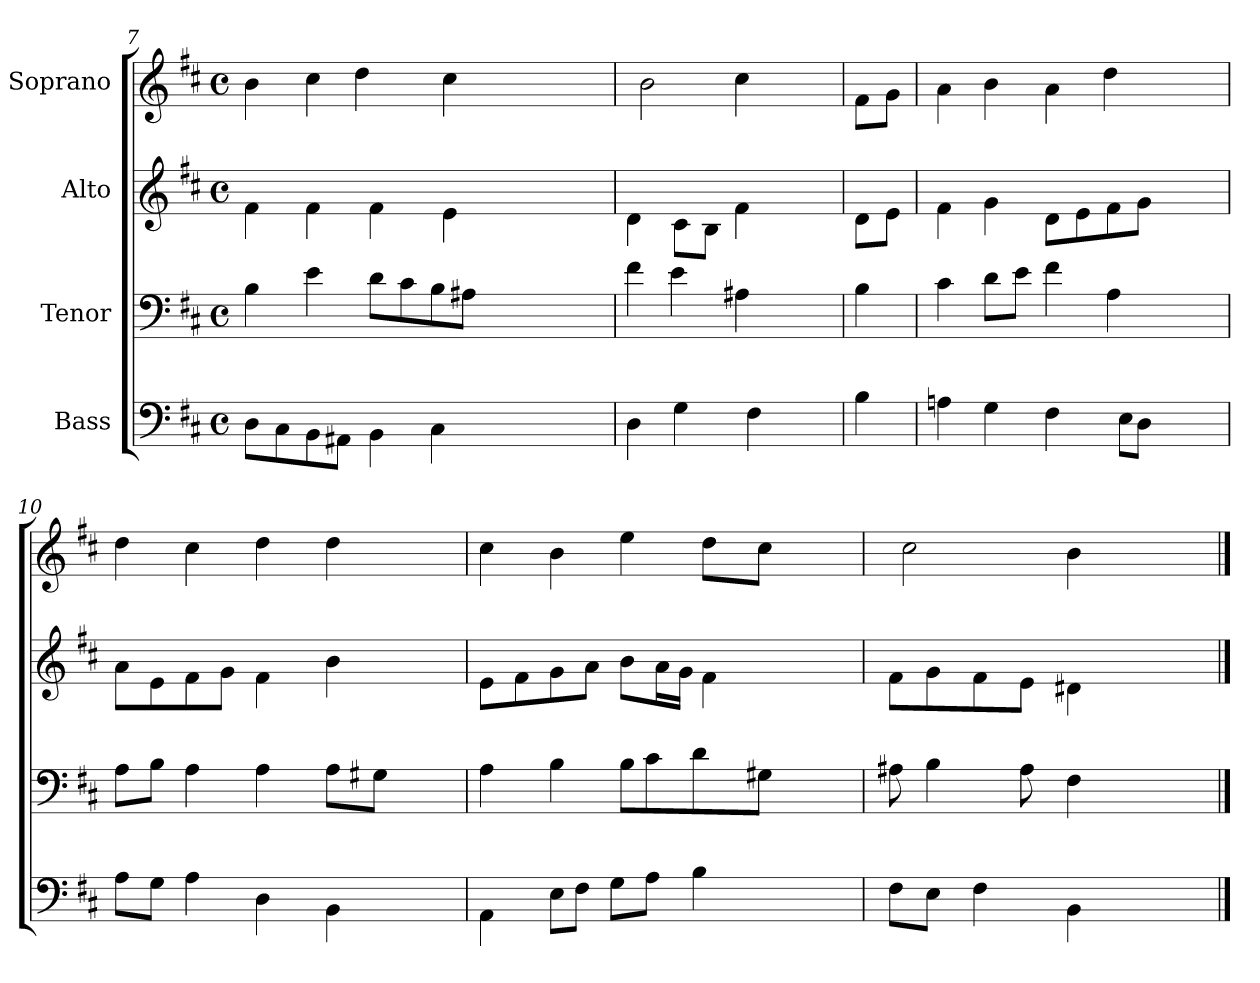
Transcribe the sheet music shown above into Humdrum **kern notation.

**kern	**text	**kern	**text	**kern	**text	**kern	**text
*part4	*part4	*part3	*part3	*part2	*part2	*part1	*part1
*staff4	*staff4	*staff3	*staff3	*staff2	*staff2	*staff1	*staff1
*I"Bass	*	*I"Tenor	*	*I"Alto	*	*I"Soprano	*
*clefF4	*	*clefF4	*	*clefG2	*	*clefG2	*
*k[f#c#]	*	*k[f#c#]	*	*k[f#c#]	*	*k[f#c#]	*
*D:	*	*D:	*	*D:	*	*b:	*
*M4/4	*	*M4/4	*	*M4/4	*	*M4/4	*
*met(c)	*	*met(c)	*	*met(c)	*	*met(c)	*
=7	=7	=7	=7	=7	=7	=7	=7
*^	*	*	*	*	*	*	*
*	*	*	*^	*	*	*	*	*
*	*	*	*	*	*	*^	*	*	*
*	*	*	*	*	*	*	*	*	*^	*
8DJyy	8D\L	.	8Byy	4B\	.	8f#yy	4f#\	.	8byy	4b\	.
8C#Jyy	8C#\	.	8Byy	.	7	8f#yy	.	.	8byy	.	.
8BBJyy	8BB\	.	8eyy	4e\	.	8ryy	4f#\	.	8ryy	4cc#\	.
8AA#Jyy	8AA#X\J	.	8eyy	.	5	8f#yy	.	2	8cc#yy	.	5
8BByy	4BB\	.	8dJyy	8d\L	.	8f#yy	4f#\	.	8cc#yy	4dd\	.
8BByy	.	.	8c#Jyy	8c#\	.	8ryy	.	.	8ryy	.	.
8ryy	4C#\	.	8BJyy	8B\	.	8f#yy	4e\	.	8ddyy	4cc#\	.
8C#yy	.	>8	8A#Jyy	8A#X\J	.	8f#yy	.	4	8ddyy	.	.
8C#yy	4ryy	.	2ryy	2ryy	.	8eyy	4ryy	=4	8ryy	2ryy	.
8ryy	.	.	.	.	.	8eyy	.	5	8cc#yy	.	=6
4ryy	4ryy	.	.	.	.	4ryy	4ryy	.	8cc#yy	.	.
.	.	.	.	.	.	.	.	.	8ryy	.	.
=8	=8	=8	=8	=8	=8	=8	=8	=8	=8	=8	=8
4Dyy	4D\	.	4f#yy	4f#\	.	4dyy	4d\	.	4byy	2b\	.
8Gyy	4G\	.	8Byy	4e\	.	8c#Jyy	8c#\L	.	8c#yy	.	7
8Byy	.	6	8eyy	.	>6	8BJyy	8B\J	.	8c#yy	.	8
8Gyy	4F#\	.	8eyy	4A#X\	.	4f#yy	4f#\	.	4cc#yy	4cc#\	.
8ryy	.	.	8ryy	.	.	.	.	.	.	.	.
4F#yy	4ryy	<5	4A#yy	4ryy	↘3	4ryy	4ryy	.	4ryy	4ryy	.
=8a	=8a	=8a	=8a	=8a	=8a	=8a	=8a	=8a	=8a	=8a	=8a
8Byy	4B\	.	8Byy	4B\	.	8dJyy	8d\L	.	8f#Jyy	8f#\L	.
8ryy	.	.	8ryy	.	.	8eJyy	8e\J	.	8gJyy	8g\J	.
=9	=9	=9	=9	=9	=9	=9	=9	=9	=9	=9	=9
4Ayy	4An\	.	4c#yy	4c#\	.	4f#yy	4f#\	.	4ayy	4a\	.
8Gyy	4G\	.	8dJyy	8d\L	.	8gyy	4g\	.	8byy	4b\	.
8Gyy	.	.	8eJyy	8e\J	.	8gyy	.	3	8byy	.	.
8ryy	4F#\	.	8f#yy	4f#\	.	8dJyy	8d\L	.	8ryy	4a\	.
8F#yy	.	=10	8f#yy	.	.	8eJyy	8e\	.	8ayy	.	↘5
8F#yy	8E\L	.	8ryy	4A\	.	8f#Jyy	8f#\	.	8ayy	4dd\	.
8ryy	8D\J	.	8Ayy	.	↘4	8gJyy	8g\J	.	8ddyy	.	↗6
8EJyy	4ryy	>7	8Ayy	8ryy	5	4ryy	4ryy	.	8ddyy	8ryy	5
8DJyy	.	8	8ryy	8ryy	.	.	.	.	8ryy	8ryy	.
=10	=10	=10	=10	=10	=10	=10	=10	=10	=10	=10	=10
8AJyy	8A\L	.	8AJyy	8A\L	.	8aJyy	8a\L	.	8ddyy	4dd\	.
8GJyy	8G\J	.	8BJyy	8B\J	.	8eJyy	8e\	.	8ddyy	.	7
8Ayy	4A\	.	8Ayy	4A\	.	8f#Jyy	8f#\	.	8cc#yy	4cc#\	.
8Ayy	.	.	8Ayy	.	.	8gJyy	8g\J	.	8cc#yy	.	4
8ryy	4D\	.	8ryy	4A\	.	4f#yy	4f#\	.	4ddyy	4dd\	.
4Dyy	.	<8	4Ayy	.	5	.	.	.	.	.	.
.	4BB\	.	.	8A\L	.	8byy	4b\	.	8ddyy	4dd\	.
8BByy	.	10	8AJyy	8G#X\J	.	8byy	.	10	8ddyy	.	.
8BByy	4ryy	.	8G#Jyy	8ryy	6	4ryy	4ryy	.	8ryy	8ryy	.
8ryy	.	.	8ryy	8ryy	.	.	.	.	8ryy	8ryy	.
=11	=11	=11	=11	=11	=11	=11	=11	=11	=11	=11	=11
8AAyy	4AA\	.	8Ayy	4A\	.	8eJyy	8e\L	.	8cc#yy	4cc#\	.
8AAyy	.	.	8Ayy	.	.	8f#Jyy	8f#\	.	8cc#yy	.	5
8ryy	8E\L	.	8ryy	4B\	.	8gJyy	8g\	.	8byy	4b\	.
8EJyy	8F#\J	.	8Byy	.	↗5	8aJyy	8a\J	.	8byy	.	2
8F#Jyy	8G\L	.	8Byy	8B\L	.	8bJyy	8b\L	.	8eeyy	4ee\	.
8GJyy	8A\J	.	8BJyy	8c#\	.	16aJLyy	16a\L	.	16ayy	.	5
.	.	.	.	.	.	16gJJyy	16g\JJ	.	16ayy	.	6
16Ayy	4B\	.	16c#Jyy	8d\	.	8f#yy	4f#\	.	8ddJyy	8dd\L	.
16AJyy	.	5	16c#yy	.	.	.	.	.	.	.	.
16ryy	.	.	16ryy	8G#X\J	.	8f#yy	.	7	8cc#Jyy	8cc#\J	.
[16Byy	.	>10	[16dJyy	.	=3	.	.	.	.	.	.
16ryy	8.ryy	.	16ryy	8.ryy	.	8.ryy	8.ryy	.	8.ryy	8.ryy	.
8Byy	.	9	8G#Jyy	.	3	.	.	.	.	.	.
=12	=12	=12	=12	=12	=12	=12	=12	=12	=12	=12	=12
8F#Jyy	8F#\L	.	8A#yy	8A#X\	.	8f#Jyy	8f#\L	.	8cc#yy	2cc#\	.
16Byy]	8E\J	.	16dJyy]	4B\	.	8gJyy	8g\	.	8cc#yy	.	4
8F#yy	.	.	8Byy	.	>5	.	.	.	.	.	.
.	4F#\	.	.	.	.	8f#Jyy	8f#\	.	8cc#yy	.	5
8EJyy	.	6	8Byy	.	4	.	.	.	.	.	.
.	.	.	.	8A#\	.	8eJyy	8e\J	.	8cc#yy	.	6
8F#yy	.	5	8A#yy	.	3	.	.	.	.	.	.
.	4BB\	.	.	4F#\	.	4d#yy	4d#X\	.	4byy	4b\	.
8ryy	.	.	4F#yy	.	↘5	.	.	.	.	.	.
4BByy	.	↘8	.	.	.	.	.	.	.	.	.
.	8.ryy	.	.	8ryy	.	8.ryy	8.ryy	.	8.ryy	8.ryy	.
.	.	.	8ryy	.	.	.	.	.	.	.	.
.	.	.	.	16ryy	.	.	.	.	.	.	.
*v	*v	*	*	*	*	*v	*v	*	*v	*v	*
*	*	*v	*v	*	*	*	*	*
==	==	==	==	==	==	==	==
*-	*-	*-	*-	*-	*-	*-	*-
